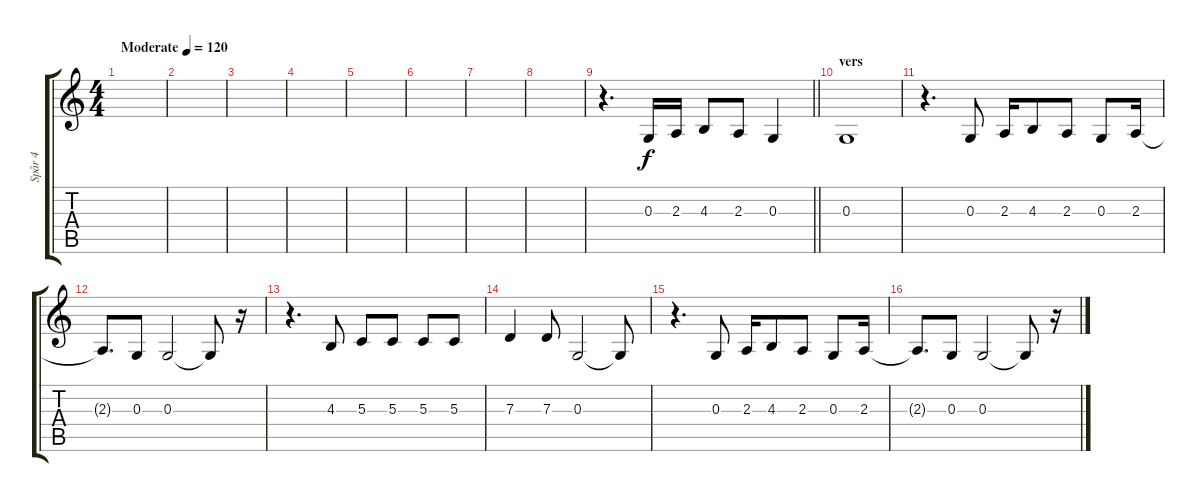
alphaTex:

\track ("Spår 4" "Spår 4") {instrument lead6voice}
\staff {score tabs}
\tuning (E4 B3 G3 D3 A2 E2) {hide}
\ts (4 4)
\tempo (120 "Moderate")
\clef g2
\ks c
|
|
|
|
|
|
|
|
\barLineRight lightlight
r.4{d} 0.3.16 2.3.16 4.3.8 2.3.8 0.3.4 |
\section ("" "vers")
0.3.1 |
r.4{d} 0.3.8 2.3.16 4.3.8 2.3.8 0.3.8 2.3.16 |
2.3{t}.8{d} 0.3.8 0.3.2 0.3{t}.8 r.16 |
r.4{d} 4.3.8 5.3.8 5.3.8 5.3.8 5.3.8 |
7.3.4 7.3.8 0.3.2 0.3{t}.8 |
r.4{d} 0.3.8 2.3.16 4.3.8 2.3.8 0.3.8 2.3.16 |
2.3{t}.8{d} 0.3.8 0.3.2 0.3{t}.8 r.16
